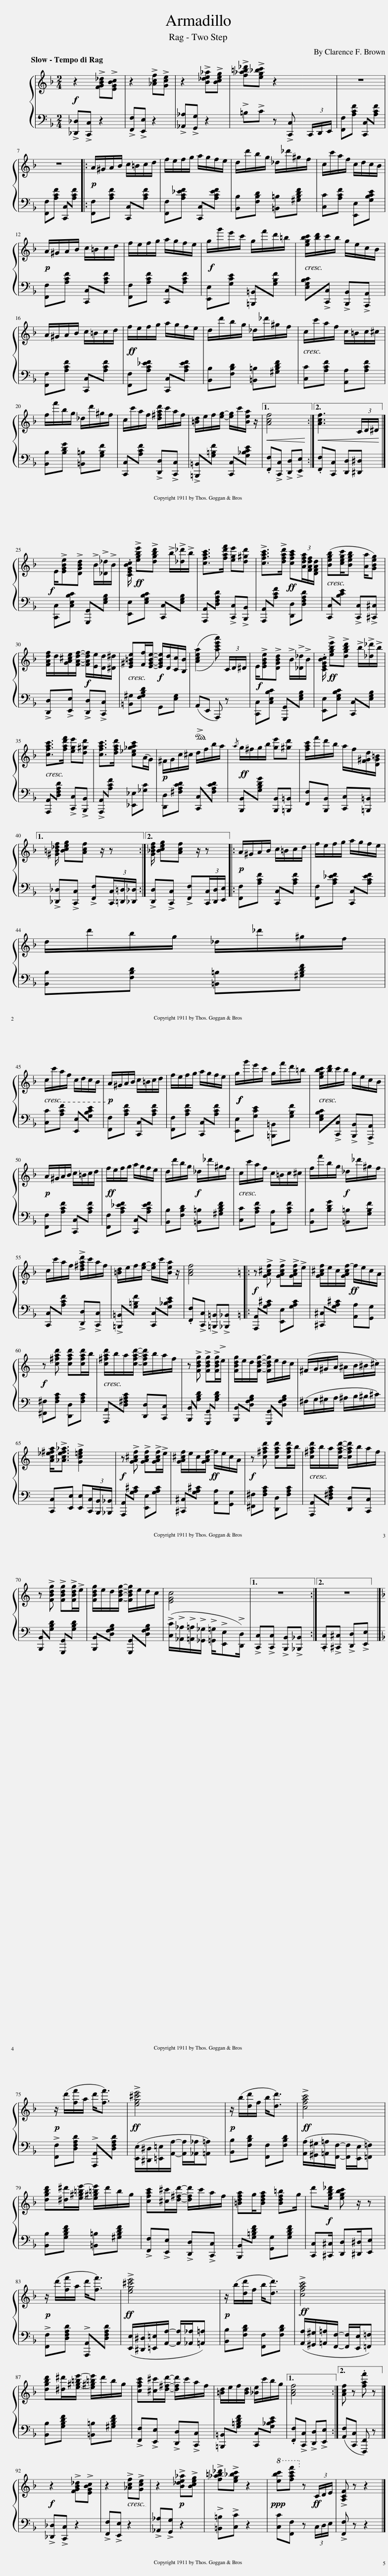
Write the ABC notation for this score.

X:1
%%score { 1 | 2 }
L:1/8
Q:1/4=90
M:2/4
I:linebreak $
K:F
V:1 treble
V:2 bass
V:1
!f! z2 !>![FGB_d]!>![EGBc] | z2 !>![_Acf]!>![Gce] | z2 !>![B_de_a]!>![Bceg] | !>![f_a=b_d']!>![eg_bc'] z2 | x | %5
 z4 |$ z4 |:!p! A/^G/A/B/ c/=B/c/d/ | f/e/f/g/ a/g/f/e/ | d/d'/b/g/ _d/_d'/^g/f/ | %10
 c/c'/a/f/ c/d/c/B/ |$!p! A/^G/A/B/ c/=B/c/d/ | f/e/f/g/ a/g/f/e/ |!f! g/g'/e'/c'/ g/f'/d'/=b/ | [egbc']/[bd']/c'/b/ g/e/c/B/ |$ %15
 A/^G/A/B/ c/=B/c/d/ |!ff! f/e/f/g/ a/g/f/e/ | d/d'/b/g/ _d/_d'/^g/f/ | c/c'/a/f/ c/=B/c/^c/ |$ f/f'/b/g/ _d/d'/^g/f/ | %20
 c/c'/a/f/ [d^fad']/c'/a/f/ | [=Bd]/e/f/[eg]/- [eg]/c'/[_Bea]/ z/ |1!<(! [Acf]4!<)! :|2!<(! [Acf]3 (3C/D/^D/!<)! |]:$!f! E/!>![EGBe]!>![DGBd] !>!B/!>![_D_d]/!>!B/ | %25
 .[CEGBc]/!ff! !>![egbe']!>![dgbd'] !>!b/!>![_d_d']/!>!b/ | [cfac']>[fad'f'] [ege'][d^gd'] | !>![cfac']>!>![dfad']!ff! [cfac'](3[Adfa]/[FAdf]/[DFAd]/ | ([Begb][cegc']/[Begb] [Aa]/[GBeg]) |$ [FAdf]/d/[GA^ce]/[FAdf]/-!f! [FAdf]/[Ee]/[Dd]/[^D^d]/ | %30
 [E^G=Be][Ff]/[EGBe]/-!f! [EGBe]/[Dd]/[Cc]/[B,_B]/ | (([Acea]2 [ac'e'a'])) (3C/D/^D/ |!f! E/!>![EGBe]!>![DGBd] !>!B/!>![_D_d]/!>!B/ | .[CEGBc]/!ff! !>![egbe']!>![dgbd'] !>!b/!>![_d_d']/!>!b/ |$ [cfac']>[fad'f'] [ege'][d^gd'] | %35
 [cfac']>[dfad'] [c_e_gac'](A/G/) |!p! ^F/G/c/^c/ d/f/b/a/ |!ff!{/a} g/^f/g/b/ [ge'][^gd'] | [fac']/f'/d'/b/ a/f/[F^Gd]/[DG=B]/ |1$ [^G=B_df]/ [_Bceg][Acf] z/ z :|2 %40
 [G_Bdf]/ [Bceg][Acf] z/ z |:!p! A/^G/A/B/ c/=B/c/d/ | f/e/f/g/ a/g/f/e/ |$ d/d'/b/g/ _d/_d'/^g/f/ |$ c/c'/a/f/ c/d/c/B/ | %45
!p! A/^G/A/B/ c/=B/c/d/ | f/e/f/g/ a/g/f/e/ |!f!!f! g/g'/e'/c'/ g/f'/d'/=b/ | [egbc']/[bd']/c'/b/ g/e/c/B/ |$!p! A/^G/A/B/ c/=B/c/d/ | %50
!ff! f/e/f/g/ a/g/f/e/ | d/d'/b/g/!f! _d/_d'/^g/f/ | c/c'/a/f/ c/=B/c/^c/ | f/f'/b/g/!f! _d/_d'/^g/f/ |$ c/c'/a/f/ !>![d^fad']/c'/a/f/ | %55
 [=Bd]/e/f/[eg]/- [eg]/c'/[_Bea]/ z/ | [Acf]4 |:[K:C]!f! z !>![GA^cf] !>![GAcf]!>![GAcf]/!>!e/ | [GA^cf]/e/c/[GAcf-]/!ff! f/e/c/A/ |$!f! z [c^fad'] [cfad'][cfad']/b/ | %60
 [c^fad']/b/a/[cfad']/- [cfad']/b/a/f/ | z !>![FBdg] !>![FBdg]!>![FBdg]/!>!e/ | [FBdg]/e/d/[FBdg]/- [FBdg]/e/d/c/ | (^F/G/^G/A/ ^A/B/^B/^c/) |$ [Ac_e^fa]<!>![_Acef_a] !>![Gc=eg]2 | %65
!f! z !>![GA^cf] !>![GAcf]!>![GAcf]/!>!e/ | [GA^cf]/e/c/[GAcf-]/!ff! f/e/c/A/ |!f! z [c^fad'] [cfad'][cfad']/b/ | [c^fad']/b/a/[cfad']/- [cfad']/b/a/f/ |$ z !>![FBdg] !>![FBdg]!>![FBdg]/!>!e/ | %70
 [FBdg]/e/d/[FBdg]/- [FBdg]/e/d/c/ | [EGc]4 |1 z4 :|2 z4 |]:$[K:F]!p! z/ (d'/[ff']/a/ d'<[ff']) | %75
!ff! !>![eg^c'e']4 |!p! z/ (b/[dd']/f/ b<[dd']) |!ff! !>![cfac']4 |$ [dgbd'][^d^d']/[e^g=be']/- [e^g=be']/=d'/b/g/ | [cfac'][^c^c']/[d^fd']/- [dfd']/=c'/a/f/ | %80
 [=Bdfa]g/[Bdfa] [Bdf=b]g/ | d'!f![egb_d']/ [egbc'] z/ z |$!p! z/ (d'/[ff']/a/ d'<[ff']) |!ff! !>![eg^c'e']4 |!p! z/ (b/[dd']/f/ b<[dd']) | %85
!ff! !>![cfac']4 |$ [dgbd'][^d^d']/[e^g=be']/- [e^g=be']/=d'/b/g/ | [cfac'][^c^c']/[d^fd']/- [dfd']/c'/a/f/ | [=Bd]/e/f/[Bd]/ [_Be]/c'/b/g/ |1 [Acf]4 :|2 %90
 [Acf] z .[faf'] z |]$!f! z2 !>![FGB_d]!>![EGBc] | z2 !>![_Acf]!>![Gce] | z2!p! !>![B_de_a]!>![Bceg] | !>![f_a=b_d']!>![eg_bc'] z2 | %95
!ppp!!8va(! [e'b'c''][f'a'c''f'']!8va)! z!ff! (3C/D/E/ | !>![A,CF] z z2 |] %97
V:2
 !>![_D,,_D,]!>![C,,C,] z2 | !>![F,,F,]!>![E,,E,] z2 | !>![_A,,_A,]!>![G,,G,] z2 | !>!=B,!>!C z !>![C,,C,] | (3C,,/D,,/E,,/ | %5
 [F,,F,][A,CF] [C,,C,][A,CF] |$ [F,,F,][A,CF] [C,,C,][A,CF] |: [F,,F,][A,CF] [C,,C,][A,CF] | [F,,F,][A,C_EF] [C,,C,][A,CEF] | [B,,B,][F,B,D] [=B,,=B,][^G,B,DF] | %10
 [C,C][A,CF] [E,,E,][G,B,CE] |$ [F,,F,][A,CF] [C,,C,][A,CF] | [F,,F,][A,CF] [C,,C,][A,CF] | [E,,E,][G,CE] [=B,,,=B,,][G,=B,F] | [E,G,B,C]!>![C,,C,] !>![B,,,B,,]!>![A,,,A,,] |$ %15
 [F,,F,][A,CF] [C,,C,][A,CF] | [F,,F,][A,C_EF] [C,,C,][A,CEF] | [B,,B,][F,B,D] [=B,,=B,][^G,B,DF] | [C,C][A,CF] [A,,A,][A,CF] |$ [B,,B,][B,DG] [=B,,=B,][G,B,F] | %20
 [C,,C,][A,CF] !>![D,,D,]!>![C,,C,] | !>![=B,,,=B,,][G,=B,F] [C,,C,][G,_B,CE] |1 .[F,,F,]!>![C,,C,] !>![D,,D,]!>![E,,E,] :|2 .[F,,F,][C,,C,] [D,,D,][^D,,^D,] |]:$ [C,,C,][C,E,B,C] [G,,,G,,][E,G,B,] | %25
 [E,,E,][E,G,B,C] [C,,C,][E,G,B,] | [A,,,A,,][D,F,A,D] !>![C,,C,]!>![B,,,B,,] | [A,,,A,,][A,CF] [D,,D,][D,F,A,D] | [C,,C,][B,CE] !>![C,,C,]!>![^C,,^C,] |$ !>![D,,D,]!>![E,,E,] !>![D,,D,]!>![C,,C,] | %30
 [=B,,^G,][F,G,=B,D] ^G,,[E,G,] |!ped! (!>!A,,E,, A,,,) z!ped-up! | [C,,C,][C,E,B,C] [G,,,G,,][E,G,B,] | [E,,E,][E,G,B,C] [C,,C,][E,G,B,] |$ [A,,,A,,][D,F,A,D] !>![C,,C,]!>![B,,,B,,] | %35
 !>![A,,,A,,][A,CF] [_E,,_E,][_G,C] | [D,,D,][^F,A,CD] [C,,C,][F,A,CD] | [B,,,B,,][G,B,DG] [B,,,B,,][=B,,,=B,,] | [F,,F,][B,,,B,,] [C,,C,][=B,,,=B,,] |1$ !>![_D,,_D,]!>![C,,C,] !>![F,,F,](3[C,,C,]/[=D,,=D,]/[_D,,_D,]/ :|2 %40
 !>![D,,D,]!>![C,,C,] !>![F,,F,](3[C,,C,]/[D,,D,]/[E,,E,]/ |: [F,,F,][A,CF] [C,,C,][A,CF] | [F,,F,][A,C_EF] [C,,C,][A,CEF] |$ [B,,B,][F,B,D] [=B,,=B,][^G,B,DF] |$ [C,C][A,CF] [E,,E,][G,B,CE] | %45
 [F,,F,][A,CF] [C,,C,][A,CF] | [F,,F,][A,CF] [C,,C,][A,CF] | [E,,E,][G,CE] [=B,,,=B,,][G,=B,F] | [E,G,B,C]!>![C,,C,] !>![B,,,B,,]!>![A,,,A,,] |$ [F,,F,][A,CF] [C,,C,][A,CF] | %50
 [F,,F,][A,C_EF] [C,,C,][A,CEF] | [B,,B,][F,B,D] [=B,,=B,][^G,B,DF] | [C,C][A,CF] [A,,A,][A,CF] | [B,,B,][B,DG] [=B,,=B,][G,B,F] |$ [C,,C,][A,CF] !>![D,,D,]!>![C,,C,] | %55
 !>![=B,,,=B,,][G,=B,F] [C,,C,][G,_B,CE] | .[F,,F,]!>![C,,C,] !>![=B,,,=B,,]!>![_B,,,_B,,] |:[K:C] [A,,,A,,][G,A,^C] [E,,E,][G,A,C] | [^C,,^C,][G,A,^C] [A,,A,][G,,G,] |$ [^F,,^F,][F,A,C] [D,,D,][F,A,C] | %60
 [A,,,A,,][D,^F,A,C] [D,,D,][C,,C,] | [B,,,B,,][G,B,D] [G,,,G,,][G,B,D] | [B,,,B,,][D,F,G,B,] [G,,,G,,][D,F,G,B,] | (^F,/G,/^G,/A,/ ^A,/B,/^B,/^C/) |$ [_C,,_C,][E,,E,] [E,,E,](3[=C,,=C,]/[B,,,B,,]/[_B,,,_B,,]/ | %65
 [A,,,A,,][G,A,^C] [E,,E,][G,A,C] | [^C,,^C,][G,A,^C] [A,,A,][G,,G,] | [^F,,^F,][F,A,C] [D,,D,][F,A,C] | [A,,,A,,][D,^F,A,C] [D,,D,][C,,C,] |$ [B,,,B,,][G,B,D] [G,,,G,,][G,B,D] | %70
 [B,,,B,,][D,F,G,B,] [G,,,G,,][D,F,G,B,] | (!>![C,C]/!>![_A,,_A,]/!>![=A,,=A,]/!>![_G,,_G,]/ !>![=G,,=G,]/!>![E,,E,]!>![D,,D,]/) |1 !>![C,,C,]!>![C,,C,] !>![B,,,B,,]!>![_B,,,_B,,] :|2 .[C,,C,]!>![^C,,^C,] !>![D,,D,]!>![E,,E,] |]:$[K:F] !>![F,,F,][D,F,A,D] !>![A,,,A,,][D,F,A,D] | %75
 ([E,,E,]/[^D,,^D,]/[=E,,=E,]/[A,,A,]/- [A,,A,]/[_A,,_A,]/[=A,,=A,]) | [B,,B,][F,B,D] [F,,F,][F,B,D] | ([A,,A,]/[^G,,^G,]/[=A,,=A,]/[F,,F,]/- [F,,F,]/[E,,E,]/[=F,,=F,]) |$ [B,,B,][G,B,DF] [=B,,=B,][^G,B,DF] | !>![F,,F,]!>![E,,E,] !>![D,,D,]!>![C,,C,] | %80
 [=B,,,=B,,][G,=B,DF] [G,,G,][G,B,DF] | [C,,C,][^C,,^C,]/ [D,,D,][^D,,^D,]/[E,,E,] |$ !>![F,,F,][D,F,A,D] !>![A,,,A,,][D,F,A,D] | ([E,,E,]/[^D,,^D,]/[=E,,=E,]/[A,,A,]/- [A,,A,]/[_A,,_A,]/[=A,,=A,]) | [B,,B,][F,B,D] [F,,F,][F,B,D] | %85
 ([A,,A,]/[^G,,^G,]/[=A,,=A,]/[F,,F,]/- [F,,F,]/[E,,E,]/[=F,,=F,]) |$ [B,,B,][G,B,DF] [=B,,=B,][^G,B,DF] | !>![F,,F,]!>![E,,E,] !>![D,,D,]!>![C,,C,] | [=B,,,=B,,][G,=B,DF] [C,,C,][G,_B,CE] |1 .[F,,F,]!>![C,,C,] !>![D,,D,]!>![E,,E,] :|2 %90
 ([A,,F,][C,,C,] [F,,,F,,]) z |]$ !>![_D,,_D,]!>![C,,C,] z2 | !>![F,,F,]!>![E,,E,] z2 | !>![_A,,_A,]!>![G,,G,] z2 | !>![=B,,=B,]!>![C,C] z2 | %95
 [C,C][F,,F,] z (3C,/D,/E,/ | !>![F,,F,] z z2 |] %97
